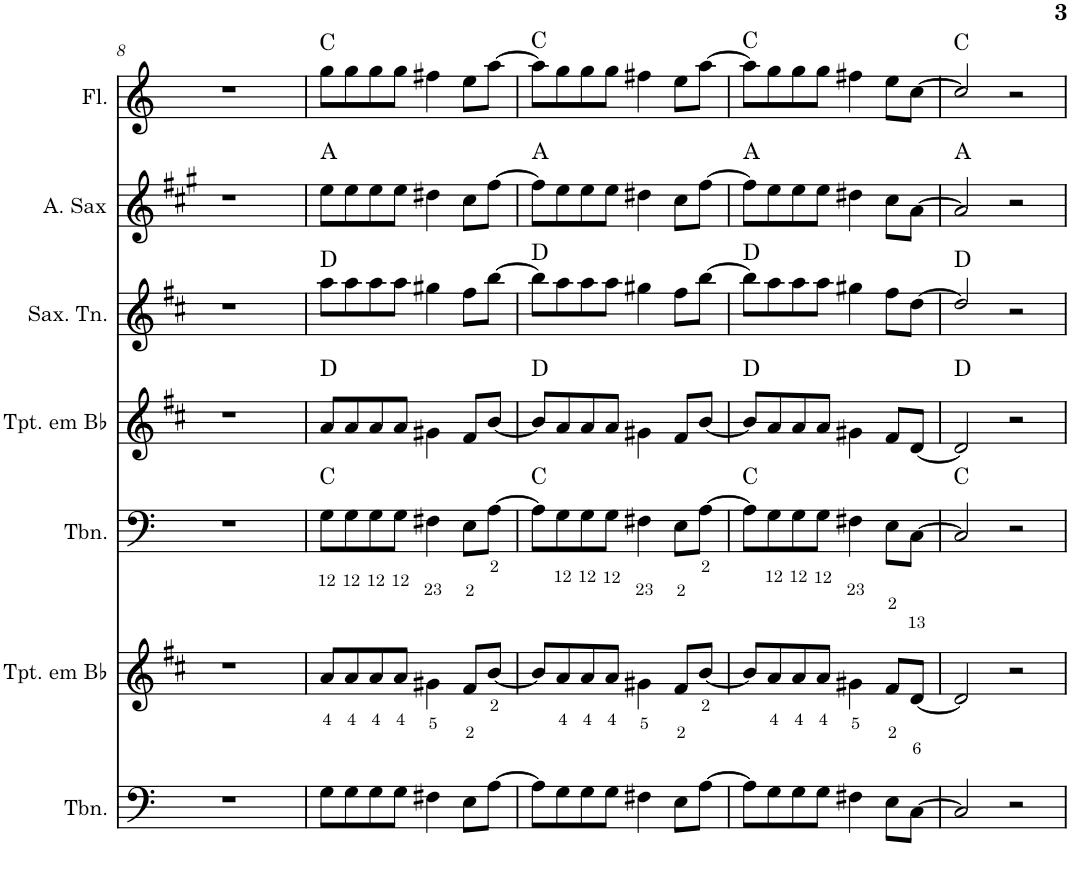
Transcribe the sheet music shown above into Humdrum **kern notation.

**kern	**kern	**kern	**harte	**kern	**harte	**kern	**harte	**kern	**harte	**kern	**harte
*part7	*part6	*part5	*part5	*part4	*part4	*part3	*part3	*part2	*part2	*part1	*part1
*staff7	*staff6	*staff5	*	*staff4	*	*staff3	*	*staff2	*	*staff1	*
*I"Trombone	*I"Trompete em Bb	*I"Trombone	*	*I"Trompete em Bb	*	*I"Saxofone Tenor	*	*I"Saxofone Alto	*	*I"Flauta Transversal	*
*I'Tbn.	*I'Tpt. em Bb	*I'Tbn.	*	*I'Tpt. em Bb	*	*I'Sax. Tn.	*	*	*	*I'Fl.	*
!!LO:PB:g=z
*clefF4	*clefG2	*clefF4	*	*clefG2	*	*clefG2	*	*clefG2	*	*clefG2	*
*	*Trd1c2	*	*	*Trd1c2	*	*Trd8c14	*	*Trd5c9	*	*	*
*k[]	*k[f#c#]	*k[]	*	*k[f#c#]	*	*k[f#c#]	*	*k[f#c#g#]	*	*k[]	*
*M4/4	*M4/4	*M4/4	*	*M4/4	*	*M4/4	*	*M4/4	*	*M4/4	*
=8	=8	=8	=8	=8	=8	=8	=8	=8	=8	=8	=8
1r	1r	1r	.	1r	.	1r	.	1r	.	1r	.
=9	=9	=9	=9	=9	=9	=9	=9	=9	=9	=9	=9
8G\L	8a/L	8G\L	C:maj	8a/L	D:maj	8aa\L	D:maj	8ee\L	A:maj	8gg\L	C:maj
8G\	8a/	8G\	.	8a/	.	8aa\	.	8ee\	.	8gg\	.
8G\	8a/	8G\	.	8a/	.	8aa\	.	8ee\	.	8gg\	.
8G\J	8a/J	8G\J	.	8a/J	.	8aa\J	.	8ee\J	.	8gg\J	.
4F#X\	4g#X\	4F#X\	.	4g#X\	.	4gg#X\	.	4dd#X\	.	4ff#X\	.
8E\L	8f#/L	8E\L	.	8f#/L	.	8ff#\L	.	8cc#\L	.	8ee\L	.
[8A\J	[8b/J	[8A\J	.	[8b/J	.	[8bb\J	.	[8ff#\J	.	[8aa\J	.
=10	=10	=10	=10	=10	=10	=10	=10	=10	=10	=10	=10
8A\L]	8b/L]	8A\L]	C:maj	8b/L]	D:maj	8bb\L]	D:maj	8ff#\L]	A:maj	8aa\L]	C:maj
8G\	8a/	8G\	.	8a/	.	8aa\	.	8ee\	.	8gg\	.
8G\	8a/	8G\	.	8a/	.	8aa\	.	8ee\	.	8gg\	.
8G\J	8a/J	8G\J	.	8a/J	.	8aa\J	.	8ee\J	.	8gg\J	.
4F#X\	4g#X\	4F#X\	.	4g#X\	.	4gg#X\	.	4dd#X\	.	4ff#X\	.
8E\L	8f#/L	8E\L	.	8f#/L	.	8ff#\L	.	8cc#\L	.	8ee\L	.
[8A\J	[8b/J	[8A\J	.	[8b/J	.	[8bb\J	.	[8ff#\J	.	[8aa\J	.
=11	=11	=11	=11	=11	=11	=11	=11	=11	=11	=11	=11
8A\L]	8b/L]	8A\L]	C:maj	8b/L]	D:maj	8bb\L]	D:maj	8ff#\L]	A:maj	8aa\L]	C:maj
8G\	8a/	8G\	.	8a/	.	8aa\	.	8ee\	.	8gg\	.
8G\	8a/	8G\	.	8a/	.	8aa\	.	8ee\	.	8gg\	.
8G\J	8a/J	8G\J	.	8a/J	.	8aa\J	.	8ee\J	.	8gg\J	.
4F#X\	4g#X\	4F#X\	.	4g#X\	.	4gg#X\	.	4dd#X\	.	4ff#X\	.
8E\L	8f#/L	8E\L	.	8f#/L	.	8ff#\L	.	8cc#\L	.	8ee\L	.
[8C\J	[8d/J	[8C\J	.	[8d/J	.	[8dd\J	.	[8a\J	.	[8cc\J	.
=12	=12	=12	=12	=12	=12	=12	=12	=12	=12	=12	=12
2C/]	2d/]	2C/]	C:maj	2d/]	D:maj	2dd/]	D:maj	2a/]	A:maj	2cc/]	C:maj
2r	2r	2r	.	2r	.	2r	.	2r	.	2r	.
=	=	=	=	=	=	=	=	=	=	=	=
*-	*-	*-	*-	*-	*-	*-	*-	*-	*-	*-	*-
